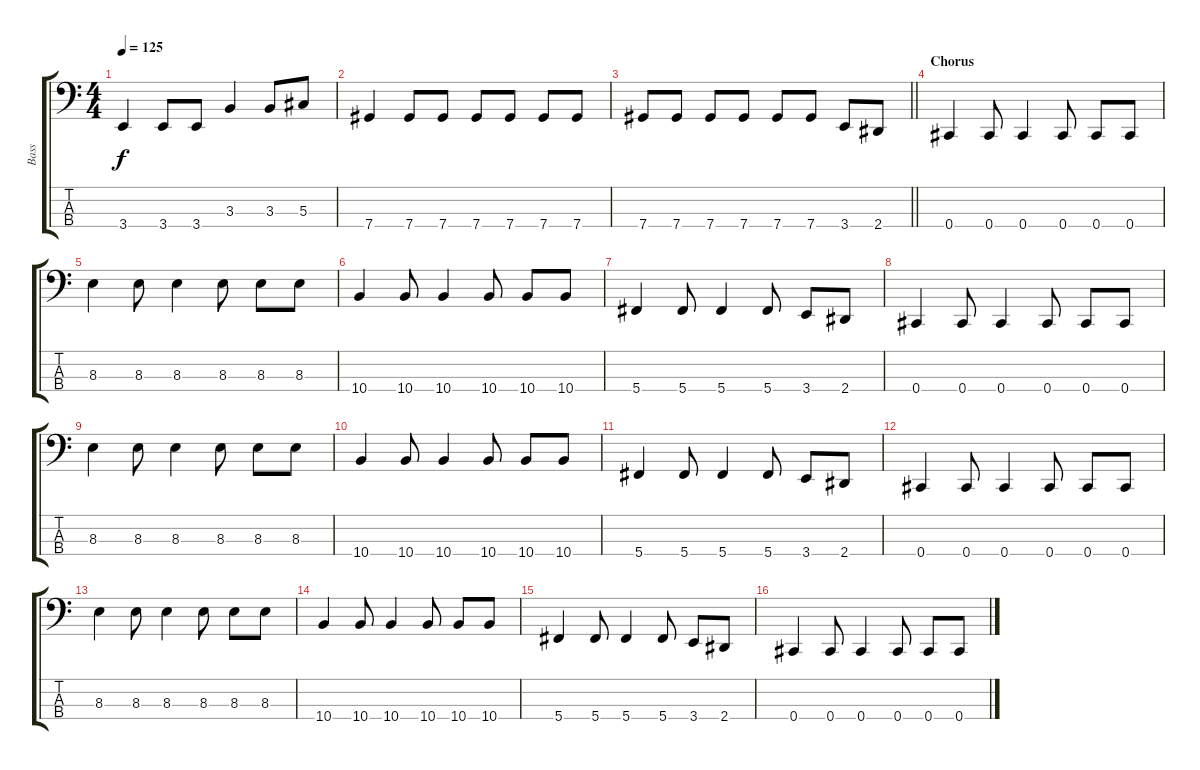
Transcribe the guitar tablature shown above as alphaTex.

\track ("Bass" "Bass") {instrument electricbassfinger}
\staff {score tabs}
\tuning (Gb2 Db2 Ab1 Db1) {hide}
\ts (4 4)
\tempo 125
\clef f4
\ks c
3.4.4{dy f} 3.4.8 3.4.8 3.3.4 3.3.8 5.3.8 |
7.4.4 7.4.8 7.4.8 7.4.8 7.4.8 7.4.8 7.4.8 |
\barLineRight lightlight
7.4.8 7.4.8 7.4.8 7.4.8 7.4.8 7.4.8 3.4.8 2.4.8 |
\section ("" "Chorus")
0.4.4 0.4.8 0.4.4 0.4.8 0.4.8 0.4.8 |
8.3.4 8.3.8 8.3.4 8.3.8 8.3.8 8.3.8 |
10.4.4 10.4.8 10.4.4 10.4.8 10.4.8 10.4.8 |
5.4.4 5.4.8 5.4.4 5.4.8 3.4.8 2.4.8 |
0.4.4 0.4.8 0.4.4 0.4.8 0.4.8 0.4.8 |
8.3.4 8.3.8 8.3.4 8.3.8 8.3.8 8.3.8 |
10.4.4 10.4.8 10.4.4 10.4.8 10.4.8 10.4.8 |
5.4.4 5.4.8 5.4.4 5.4.8 3.4.8 2.4.8 |
0.4.4 0.4.8 0.4.4 0.4.8 0.4.8 0.4.8 |
8.3.4 8.3.8 8.3.4 8.3.8 8.3.8 8.3.8 |
10.4.4 10.4.8 10.4.4 10.4.8 10.4.8 10.4.8 |
5.4.4 5.4.8 5.4.4 5.4.8 3.4.8 2.4.8 |
0.4.4 0.4.8 0.4.4 0.4.8 0.4.8 0.4.8
